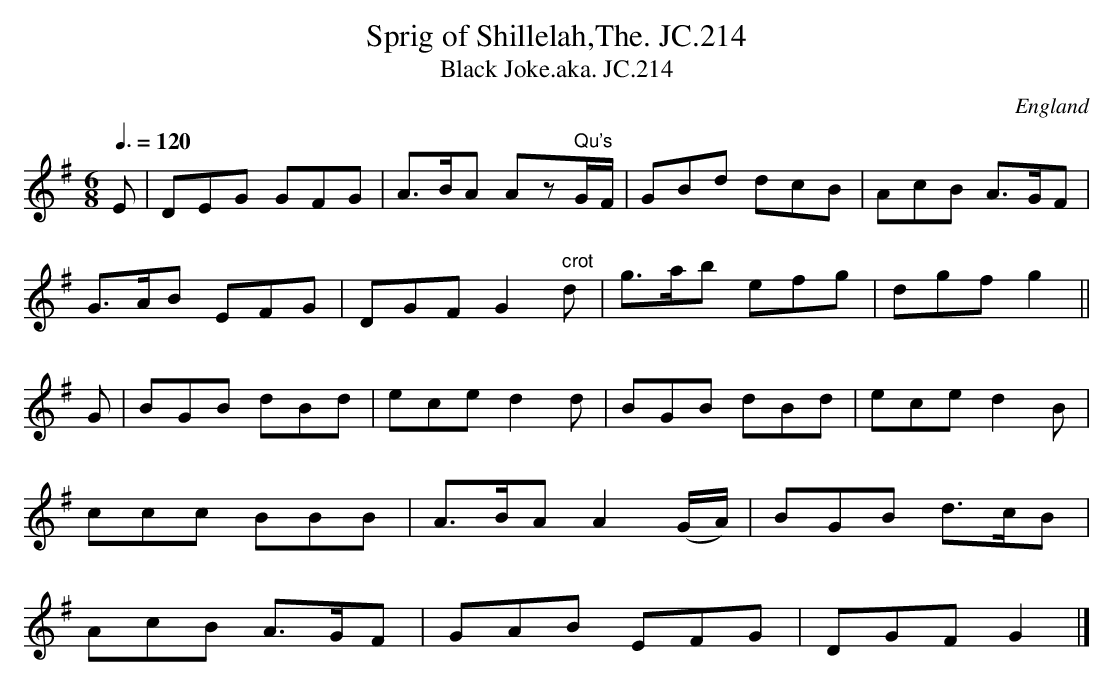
X:1
T:Sprig of Shillelah,The. JC.214
T:Black Joke.aka. JC.214
L:1/8
M:6/8
O:England
Q:3/8=120
K:G
E|DEG GFG|A>BA Az" Qu's"G/F/|\
GBd dcB|AcB A>GF|!
G>AB EFG|DGF G2" crot"d|g>ab efg|dgfg2||!
G|BGB dBd|ece d2d|BGB dBd|eced2B|!
ccc BBB|A>BAA2(G/A/)|BGB d>cB|!
AcB A>GF|GAB EFG|DGFG2|]
